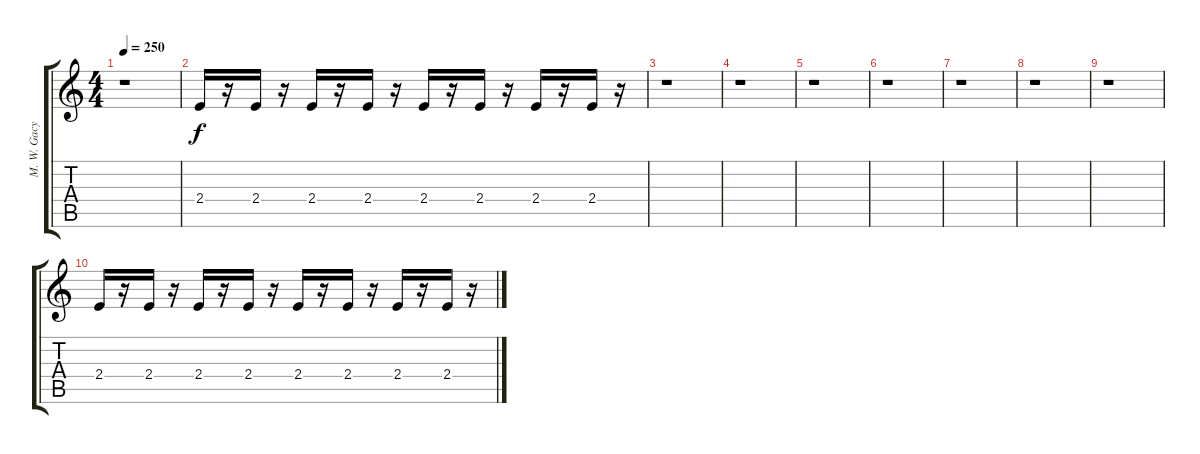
\track ("M. W. Gacy" "M. W. Gacy") {instrument synthbass1}
\staff {score tabs}
\tuning (E4 B3 G3 D3 A2 E2) {hide}
\ts (4 4)
\tempo 250
\clef g2
\ks c
r.1{dy f} |
2.4.16 r.16 2.4.16 r.16 2.4.16 r.16 2.4.16 r.16 2.4.16 r.16 2.4.16 r.16 2.4.16 r.16 2.4.16 r.16 |
r.1 |
r.1 |
r.1 |
r.1 |
r.1 |
r.1 |
r.1 |
2.4.16 r.16 2.4.16 r.16 2.4.16 r.16 2.4.16 r.16 2.4.16 r.16 2.4.16 r.16 2.4.16 r.16 2.4.16 r.16
